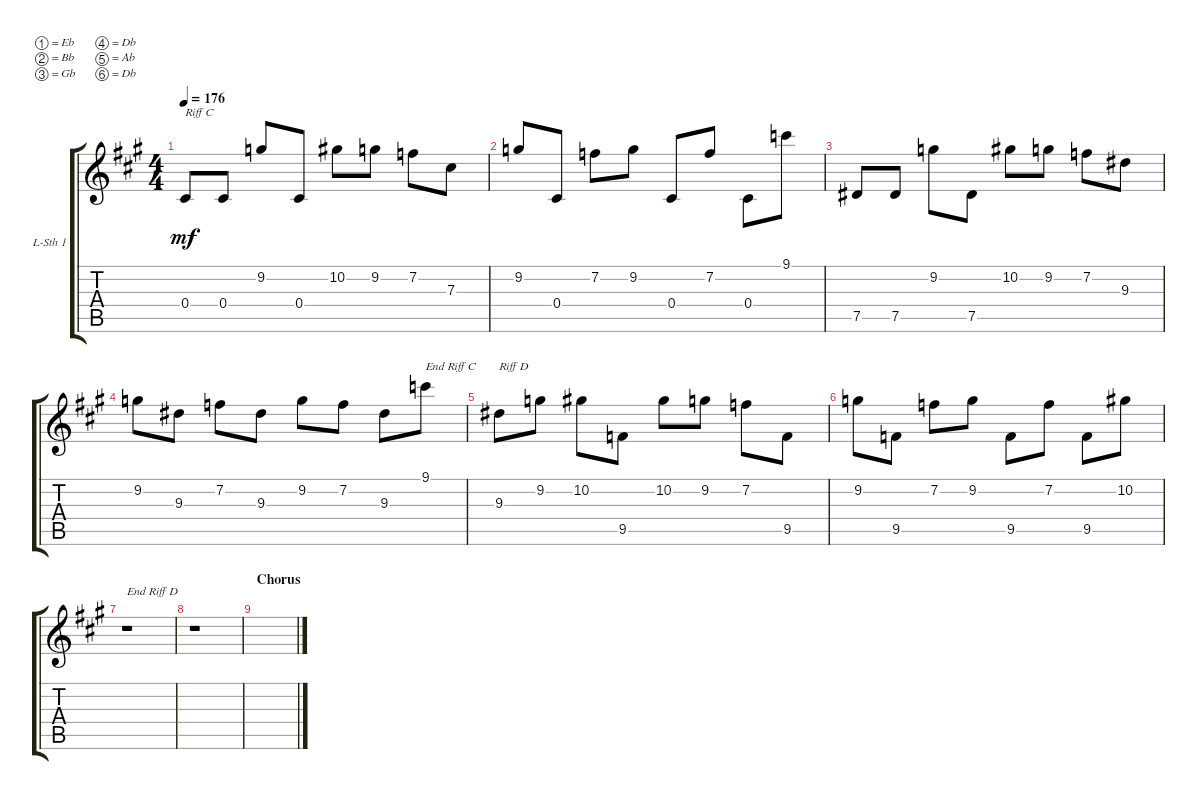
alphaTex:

\defaultSystemsLayout 4
\bracketExtendMode groupsimilarinstruments
\firstSystemTrackNameOrientation horizontal
\otherSystemsTrackNameOrientation horizontal
\track ("Synthesizer 1" "L-Sth 1") {instrument electricguitarclean}
\staff {score tabs}
\tuning (Eb4 Bb3 Gb3 Db3 Ab2 Db2)
\ts (4 4)
\tempo 176
\clef g2
\ks a
0.4.8{txt "Riff C" dy mf} 0.4.8 9.2.8 0.4.8 10.2.8 9.2.8 7.2.8 7.3.8 |
9.2.8 0.4.8 7.2.8 9.2.8 0.4.8 7.2.8 0.4.8 9.1.8 |
7.5.8 7.5.8 9.2.8 7.5.8 10.2.8 9.2.8 7.2.8 9.3.8 |
9.2.8 9.3.8 7.2.8 9.3.8 9.2.8 7.2.8 9.3.8 9.1.8{txt "End Riff C"} |
9.3.8{txt "Riff D"} 9.2.8 10.2.8 9.5.8 10.2.8 9.2.8 7.2.8 9.5.8 |
9.2.8 9.5.8 7.2.8 9.2.8 9.5.8 7.2.8 9.5.8 10.2.8 |
r.1{txt "End Riff D"} |
r.1 |
\section ("" "Chorus")
